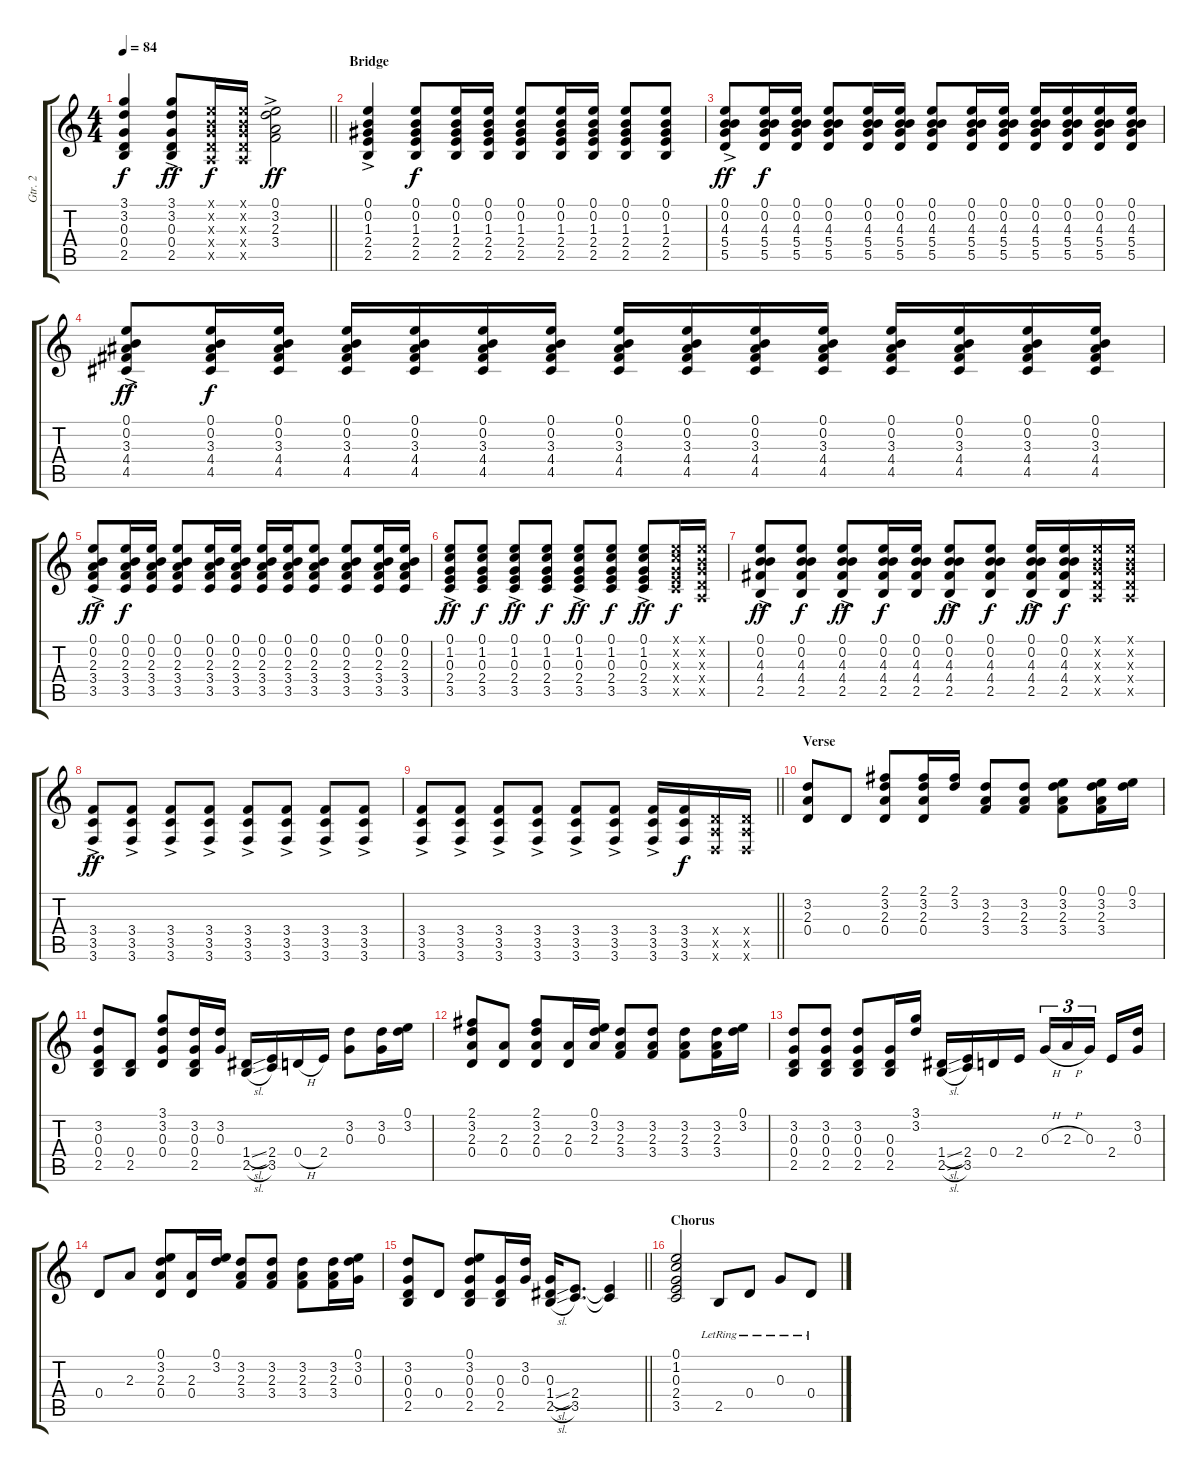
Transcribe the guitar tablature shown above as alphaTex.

\track ("Gtr. 2" "Gtr. 2") {instrument acousticguitarsteel}
\staff {score tabs}
\tuning (E4 B3 G3 D3 A2 D2) {hide}
\ts (4 4)
\tempo 84
\clef g2
\barLineRight lightlight
\ks c
(3.1 3.2 0.3 0.4 2.5).4{dy f} (3.1{ac} 3.2{ac} 0.3{ac} 0.4{ac} 2.5{ac}).8{dy ff} (0.1{x} 0.2{x} 0.3{x} 0.4{x} 0.5{x}).16{dy f} (0.1{x} 0.2{x} 0.3{x} 0.4{x} 0.5{x}).16 (0.1{ac} 3.2{ac} 2.3{ac} 3.4{ac}).2{dy ff} |
\section ("" "Bridge")
(0.1{ac} 0.2{ac} 1.3{ac} 2.4{ac} 2.5{ac}).4 (0.1 0.2 1.3 2.4 2.5).8{dy f} (0.1 0.2 1.3 2.4 2.5).16 (0.1 0.2 1.3 2.4 2.5).16 (0.1 0.2 1.3 2.4 2.5).8 (0.1 0.2 1.3 2.4 2.5).16 (0.1 0.2 1.3 2.4 2.5).16 (0.1 0.2 1.3 2.4 2.5).8 (0.1 0.2 1.3 2.4 2.5).8 |
(0.1{ac} 0.2{ac} 4.3{ac} 5.4{ac} 5.5{ac}).8{dy ff} (0.1 0.2 4.3 5.4 5.5).16{dy f} (0.1 0.2 4.3 5.4 5.5).16 (0.1 0.2 4.3 5.4 5.5).8 (0.1 0.2 4.3 5.4 5.5).16 (0.1 0.2 4.3 5.4 5.5).16 (0.1 0.2 4.3 5.4 5.5).8 (0.1 0.2 4.3 5.4 5.5).16 (0.1 0.2 4.3 5.4 5.5).16 (0.1 0.2 4.3 5.4 5.5).16 (0.1 0.2 4.3 5.4 5.5).16 (0.1 0.2 4.3 5.4 5.5).16 (0.1 0.2 4.3 5.4 5.5).16 |
(0.1{ac} 0.2{ac} 3.3{ac} 4.4{ac} 4.5{ac}).8{dy ff} (0.1 0.2 3.3 4.4 4.5).16{dy f} (0.1 0.2 3.3 4.4 4.5).16 (0.1 0.2 3.3 4.4 4.5).16 (0.1 0.2 3.3 4.4 4.5).16 (0.1 0.2 3.3 4.4 4.5).16 (0.1 0.2 3.3 4.4 4.5).16 (0.1 0.2 3.3 4.4 4.5).16 (0.1 0.2 3.3 4.4 4.5).16 (0.1 0.2 3.3 4.4 4.5).16 (0.1 0.2 3.3 4.4 4.5).16 (0.1 0.2 3.3 4.4 4.5).16 (0.1 0.2 3.3 4.4 4.5).16 (0.1 0.2 3.3 4.4 4.5).16 (0.1 0.2 3.3 4.4 4.5).16 |
(0.1{ac} 0.2{ac} 2.3{ac} 3.4{ac} 3.5{ac}).8{dy ff} (0.1 0.2 2.3 3.4 3.5).16{dy f} (0.1 0.2 2.3 3.4 3.5).16 (0.1 0.2 2.3 3.4 3.5).8 (0.1 0.2 2.3 3.4 3.5).16 (0.1 0.2 2.3 3.4 3.5).16 (0.1 0.2 2.3 3.4 3.5).16 (0.1 0.2 2.3 3.4 3.5).16 (0.1 0.2 2.3 3.4 3.5).8 (0.1 0.2 2.3 3.4 3.5).8 (0.1 0.2 2.3 3.4 3.5).16 (0.1 0.2 2.3 3.4 3.5).16 |
(0.1{ac} 1.2{ac} 0.3{ac} 2.4{ac} 3.5{ac}).8{dy ff} (0.1 1.2 0.3 2.4 3.5).8{dy f} (0.1{ac} 1.2{ac} 0.3{ac} 2.4{ac} 3.5{ac}).8{dy ff} (0.1 1.2 0.3 2.4 3.5).8{dy f} (0.1 1.2{ac} 0.3{ac} 2.4{ac} 3.5{ac}).8{dy ff} (0.1 1.2 0.3 2.4 3.5).8{dy f} (0.1{ac} 1.2{ac} 0.3{ac} 2.4{ac} 3.5{ac}).8{dy ff} (0.1{x} 1.2{x} 0.3{x} 2.4{x} 3.5{x}).16{dy f} (0.1{x} 0.2{x} 0.3{x} 0.4{x} 0.5{x}).16 |
(0.1{ac} 0.2{ac} 4.3{ac} 4.4{ac} 2.5{ac}).8{dy ff} (0.1 0.2 4.3 4.4 2.5).8{dy f} (0.1{ac} 0.2{ac} 4.3{ac} 4.4{ac} 2.5{ac}).8{dy ff} (0.1 0.2 4.3 4.4 2.5).16{dy f} (0.1 0.2 4.3 4.4 2.5).16 (0.1{ac} 0.2{ac} 4.3{ac} 4.4{ac} 2.5{ac}).8{dy ff} (0.1 0.2 4.3 4.4 2.5).8{dy f} (0.1{ac} 0.2{ac} 4.3{ac} 4.4{ac} 2.5{ac}).16{dy ff} (0.1 0.2 4.3 4.4 2.5).16{dy f} (0.1{x} 0.2{x} 0.3{x} 0.4{x} 0.5{x}).16 (0.1{x} 0.2{x} 0.3{x} 0.4{x} 0.5{x}).16 |
(3.4{ac} 3.5{ac} 3.6{ac}).8{dy ff} (3.4{ac} 3.5{ac} 3.6{ac}).8 (3.4{ac} 3.5{ac} 3.6{ac}).8 (3.4{ac} 3.5{ac} 3.6{ac}).8 (3.4{ac} 3.5{ac} 3.6{ac}).8 (3.4{ac} 3.5{ac} 3.6{ac}).8 (3.4{ac} 3.5{ac} 3.6{ac}).8 (3.4{ac} 3.5{ac} 3.6{ac}).8 |
\barLineRight lightlight
(3.4{ac} 3.5{ac} 3.6{ac}).8 (3.4{ac} 3.5{ac} 3.6{ac}).8 (3.4{ac} 3.5{ac} 3.6{ac}).8 (3.4{ac} 3.5{ac} 3.6{ac}).8 (3.4{ac} 3.5{ac} 3.6{ac}).8 (3.4{ac} 3.5{ac} 3.6{ac}).8 (3.4{ac} 3.5{ac} 3.6{ac}).16 (3.4 3.5 3.6).16{dy f} (0.4{x} 0.5{x} 0.6{x}).16 (0.4{x} 0.5{x} 0.6{x}).16 |
\section ("" "Verse")
(3.2 2.3 0.4).8 0.4.8 (2.1 3.2 2.3 0.4).8 (2.1 3.2 2.3 0.4).16 (2.1 3.2).16 (3.2 2.3 3.4).8 (3.2 2.3 3.4).8 (0.1 3.2 2.3 3.4).8 (0.1 3.2 2.3 3.4).16 (0.1 3.2).16 |
(3.2 0.3 0.4 2.5).8 (0.4 2.5).8 (3.1 3.2 0.3 0.4).8 (3.2 0.3 0.4 2.5).16 (3.2 0.3).16 (1.4{sl} 2.5{sl}).16 (2.4 3.5).16 0.4{h}.16 2.4.16 (3.2 0.3).8 (3.2 0.3).16 (0.1 3.2).16 |
(2.1 3.2 2.3 0.4).8 (2.3 0.4).8 (2.1 3.2 2.3 0.4).8 (2.3 0.4).16 (0.1 3.2 2.3).16 (3.2 2.3 3.4).8 (3.2 2.3 3.4).8 (3.2 2.3 3.4).8 (3.2 2.3 3.4).16 (0.1 3.2).16 |
(3.2 0.3 0.4 2.5).8 (3.2 0.3 0.4 2.5).8 (3.2 0.3 0.4 2.5).8 (0.3 0.4 2.5).16 (3.1 3.2).16 (1.4{sl} 2.5{sl}).16 (2.4 3.5).16 0.4.16 2.4.16 0.3{h}.16{tu (3 2)} 2.3{h}.16{tu (3 2)} 0.3.16{tu (3 2) beam splitsecondary} 2.4.16 (3.2 0.3).16 |
0.4.8 2.3.8 (0.1 3.2 2.3 0.4).8 (2.3 0.4).16 (0.1 3.2).16 (3.2 2.3 3.4).8 (3.2 2.3 3.4).8 (3.2 2.3 3.4).8 (3.2 2.3 3.4).16 (0.1 3.2 0.3).16 |
\barLineRight lightlight
(3.2 0.3 0.4 2.5).8 0.4.8 (0.1 3.2 0.3 0.4 2.5).8 (0.3 0.4 2.5).16 (3.2 0.3).16 (0.3 1.4{sl} 2.5{sl}).16 (2.4 3.5).8{d} (2.4{t} 3.5{t}).4 |
\section ("" "Chorus")
(0.1 1.2 0.3 2.4 3.5).2 2.5{lr}.8 0.4{lr}.8 0.3{lr}.8 0.4{lr}.8
